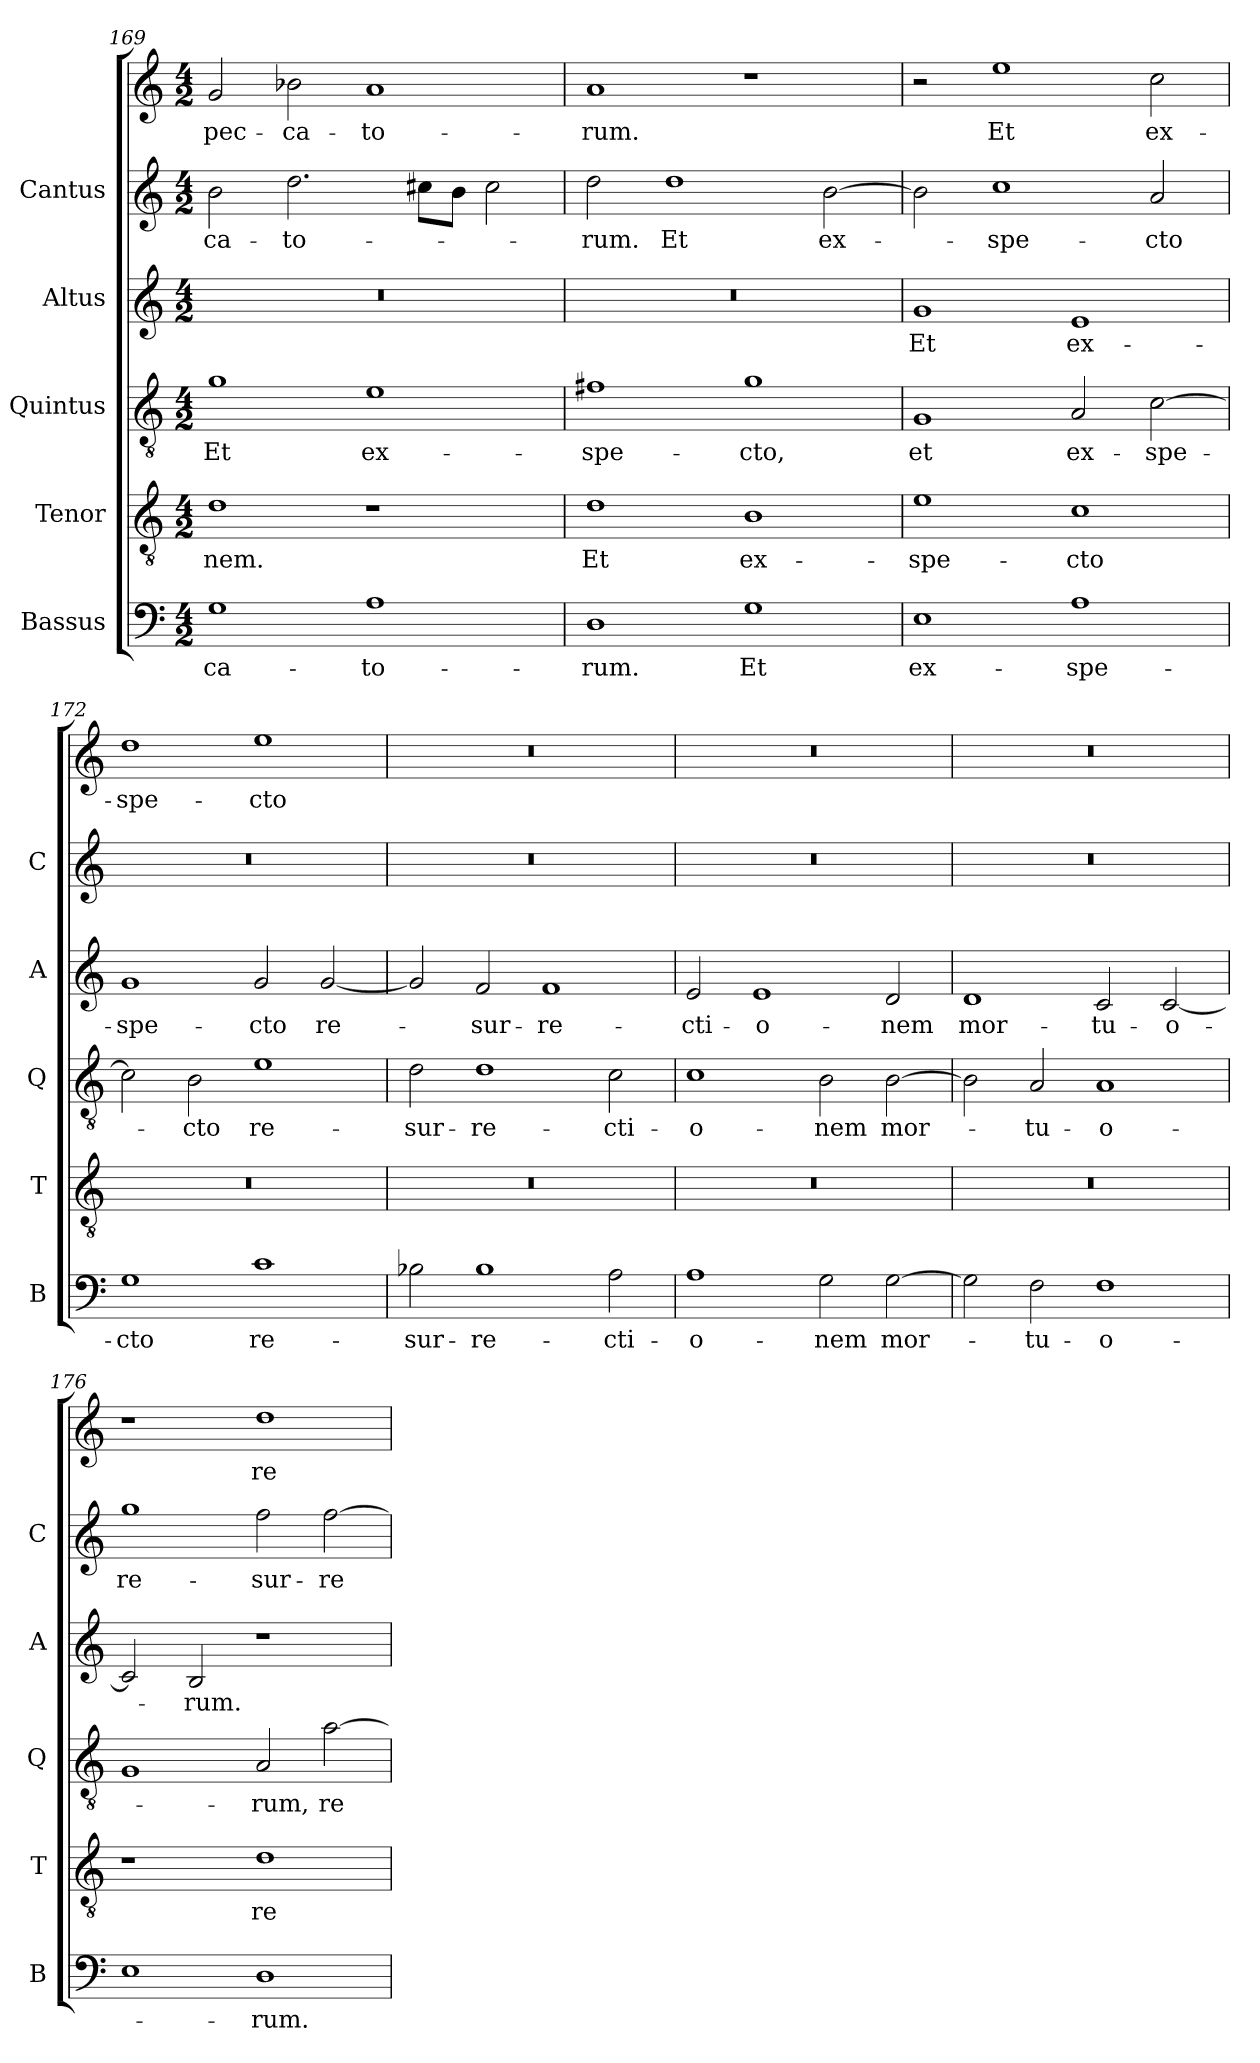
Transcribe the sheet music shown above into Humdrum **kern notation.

**kern	**text	**kern	**text	**kern	**text	**kern	**text	**kern	**text	**kern	**text
*part6	*part6	*part5	*part5	*part4	*part4	*part3	*part3	*part2	*part2	*part1	*part1
*staff6	*staff6	*staff5	*staff5	*staff4	*staff4	*staff3	*staff3	*staff2	*staff2	*staff1	*staff1
*I"Bassus	*	*I"Tenor	*	*I"Quintus	*	*I"Altus	*	*I"Cantus	*	*	*
*I'B	*	*I'T	*	*I'Q	*	*I'A	*	*I'C	*	*	*
*clefF4	*	*clefGv2	*	*clefGv2	*	*clefG2	*	*clefG2	*	*clefG2	*
*	*	*ITrd7c12	*	*ITrd7c12	*	*	*	*	*	*	*
*k[]	*	*k[]	*	*k[]	*	*k[]	*	*k[]	*	*k[]	*
*C:	*	*C:	*	*C:	*	*C:	*	*C:	*	*C:	*
*M4/2	*	*M4/2	*	*M4/2	*	*M4/2	*	*M4/2	*	*M4/2	*
=169	=169	=169	=169	=169	=169	=169	=169	=169	=169	=169	=169
1G\	-ca-	1D\	-nem.	1G\	Et	0r	.	2b\	-ca-	2g/	pec-
.	.	.	.	.	.	.	.	2.dd\	-to-	2b-X\	-ca-
1A\	-to-	1r	.	1E\	ex-	.	.	.	.	1a/	-to-
.	.	.	.	.	.	.	.	8cc#\L	.	.	.
.	.	.	.	.	.	.	.	8b\J	.	.	.
.	.	.	.	.	.	.	.	2cc#\	.	.	.
=170	=170	=170	=170	=170	=170	=170	=170	=170	=170	=170	=170
1D\	-rum.	1D\	Et	1F#X\	-spe-	0r	.	2dd\	-rum.	1a/	-rum.
.	.	.	.	.	.	.	.	1dd\	Et	.	.
1G\	Et	1BB\	ex-	1G\	-cto,	.	.	.	.	1r	.
.	.	.	.	.	.	.	.	[2b\	ex-	.	.
=171	=171	=171	=171	=171	=171	=171	=171	=171	=171	=171	=171
1E\	ex-	1E\	-spe-	1GG/	et	1g/	Et	2b\]	.	2r	.
.	.	.	.	.	.	.	.	1cc\	-spe-	1ee\	Et
1A\	-spe-	1C\	-cto	2AA/	ex-	1e/	ex-	.	.	.	.
.	.	.	.	[2C\	-spe-	.	.	2a/	-cto	2cc\	ex-
=172	=172	=172	=172	=172	=172	=172	=172	=172	=172	=172	=172
1G\	-cto	0r	.	2C\]	.	1g/	-spe-	0r	.	1dd\	-spe-
.	.	.	.	2BB\	-cto	.	.	.	.	.	.
1c\	re-	.	.	1E\	re-	2g/	-cto	.	.	1ee\	-cto
.	.	.	.	.	.	[2g/	re-	.	.	.	.
=173	=173	=173	=173	=173	=173	=173	=173	=173	=173	=173	=173
2B-X\	-sur-	0r	.	2D\	-sur-	2g/]	.	0r	.	0r	.
1B-\	-re-	.	.	1D\	-re-	2f/	-sur-	.	.	.	.
.	.	.	.	.	.	1f/	-re-	.	.	.	.
2A\	-cti-	.	.	2C\	-cti-	.	.	.	.	.	.
=174	=174	=174	=174	=174	=174	=174	=174	=174	=174	=174	=174
1A\	-o-	0r	.	1C\	-o-	2e/	-cti-	0r	.	0r	.
.	.	.	.	.	.	1e/	-o-	.	.	.	.
2G\	-nem	.	.	2BB\	-nem	.	.	.	.	.	.
[2G\	mor-	.	.	[2BB\	mor-	2d/	-nem	.	.	.	.
=175	=175	=175	=175	=175	=175	=175	=175	=175	=175	=175	=175
2G\]	.	0r	.	2BB\]	.	1d/	mor-	0r	.	0r	.
2F\	-tu-	.	.	2AA/	-tu-	.	.	.	.	.	.
1F\	-o-	.	.	1AA/	-o-	2c/	-tu-	.	.	.	.
.	.	.	.	.	.	[2c/	-o-	.	.	.	.
=176	=176	=176	=176	=176	=176	=176	=176	=176	=176	=176	=176
1E\	.	1r	.	1GG/	.	2c/]	.	1gg\	re-	1r	.
.	.	.	.	.	.	2B/	-rum.	.	.	.	.
1D\	-rum.	1D\	re-	2AA/	-rum,	1r	.	2ff\	-sur-	1dd\	re-
.	.	.	.	[2A\	re-	.	.	[2ff\	-re-	.	.
=	=	=	=	=	=	=	=	=	=	=	=
*-	*-	*-	*-	*-	*-	*-	*-	*-	*-	*-	*-
